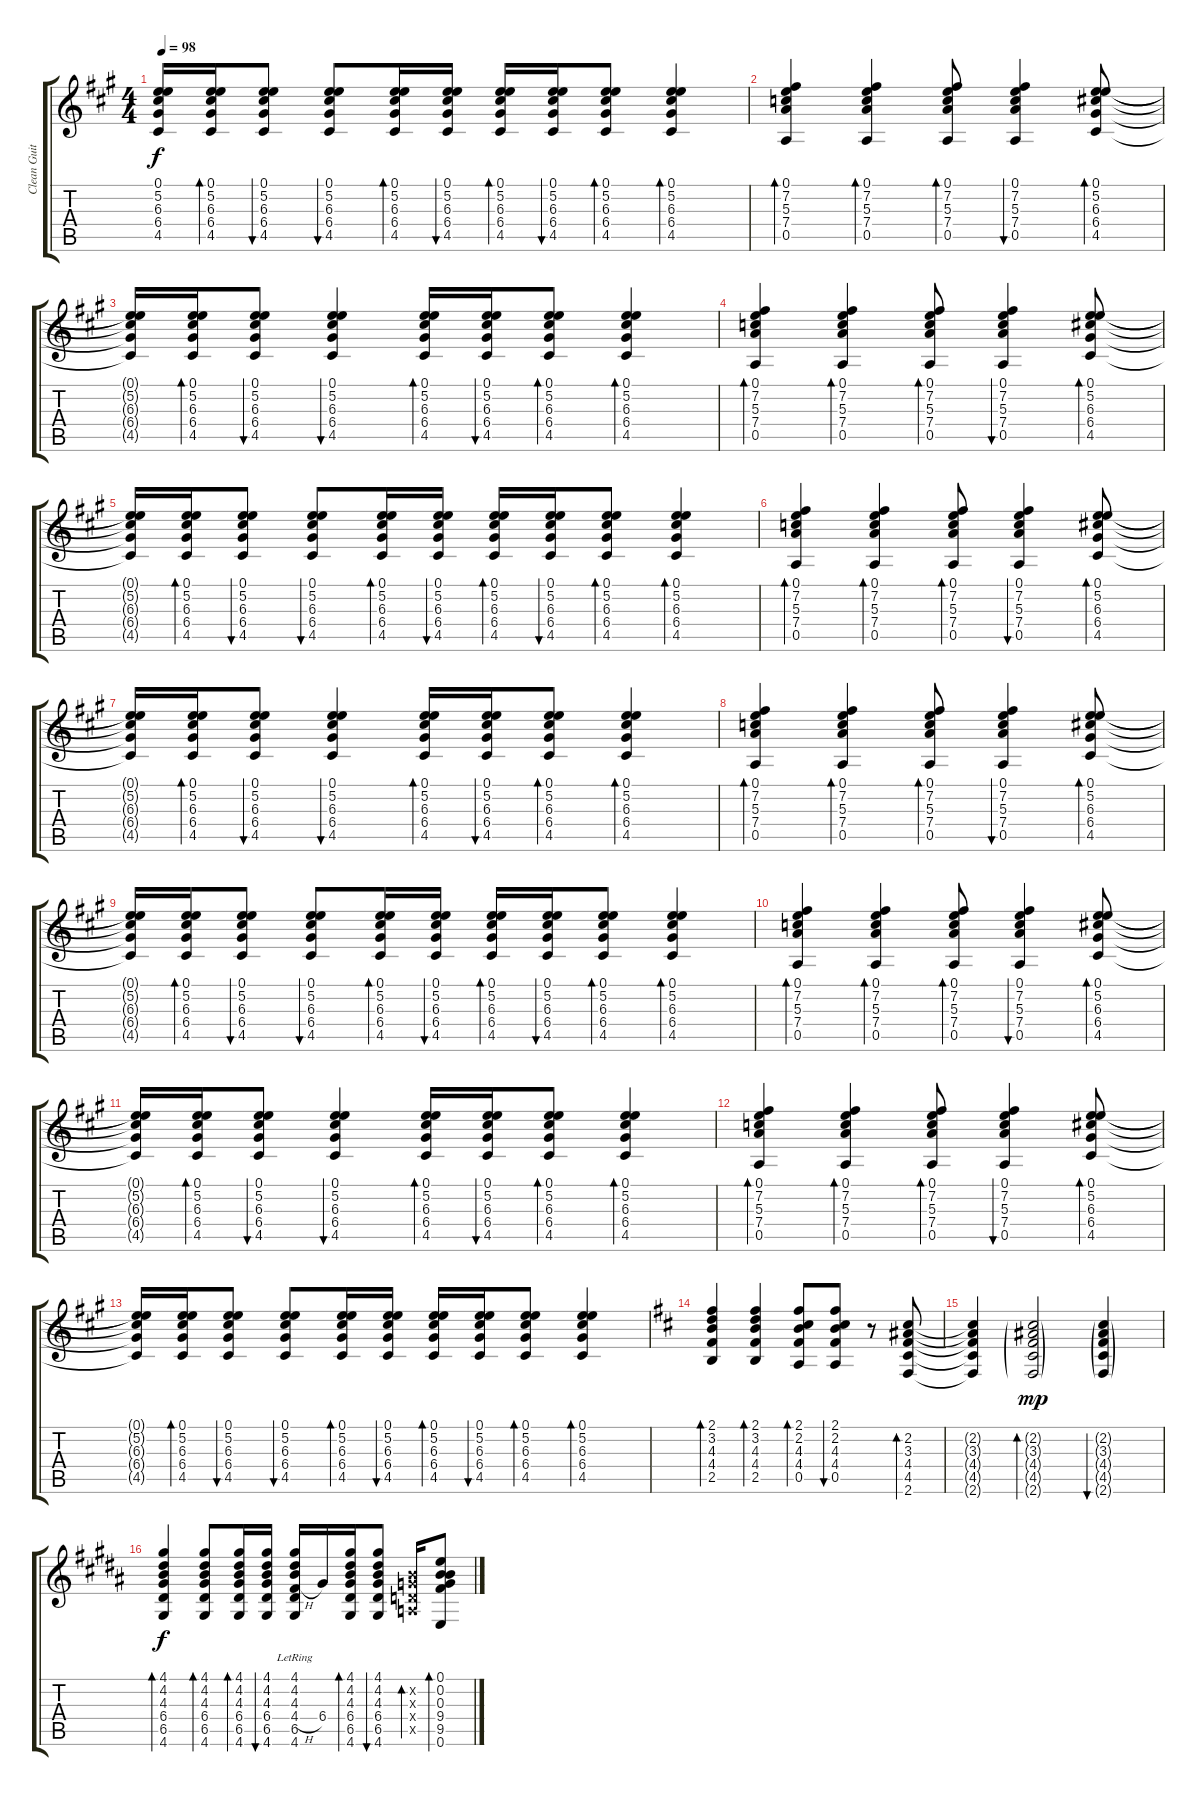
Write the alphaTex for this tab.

\track ("Clean Guitar" "Clean Guit") {instrument acousticguitarsteel}
\staff {score tabs}
\tuning (E4 B3 G3 D3 A2 E2) {hide}
\ts (4 4)
\tempo 98
\clef g2
\ks f#minor
(0.1{t} 5.2{t} 6.3{t} 6.4{t} 4.5{t}).16{dy f} (0.1 5.2 6.3 6.4 4.5).16{bd 30} (0.1 5.2 6.3 6.4 4.5).8{bu 30} (0.1 5.2 6.3 6.4 4.5).8{bu 60} (0.1 5.2 6.3 6.4 4.5).16{bd 30} (0.1 5.2 6.3 6.4 4.5).16{bu 30} (0.1 5.2 6.3 6.4 4.5).16{bd 30} (0.1 5.2 6.3 6.4 4.5).16{bu 30} (0.1 5.2 6.3 6.4 4.5).8{bd 60} (0.1 5.2 6.3 6.4 4.5).4{bd 60} |
(0.1 7.2 5.3 7.4 0.5).4{bd 120} (0.1 7.2 5.3 7.4 0.5).4{bd 60} (0.1 7.2 5.3 7.4 0.5).8{bd 60} (0.1 7.2 5.3 7.4 0.5).4{bu 60} (0.1 5.2 6.3 6.4 4.5).8{bd 60} |
(0.1{t} 5.2{t} 6.3{t} 6.4{t} 4.5{t}).16 (0.1 5.2 6.3 6.4 4.5).16{bd 30} (0.1 5.2 6.3 6.4 4.5).8{bu 30} (0.1 5.2 6.3 6.4 4.5).4{bu 60} (0.1 5.2 6.3 6.4 4.5).16{bd 30} (0.1 5.2 6.3 6.4 4.5).16{bu 30} (0.1 5.2 6.3 6.4 4.5).8{bd 60} (0.1 5.2 6.3 6.4 4.5).4{bd 60} |
(0.1 7.2 5.3 7.4 0.5).4{bd 120} (0.1 7.2 5.3 7.4 0.5).4{bd 60} (0.1 7.2 5.3 7.4 0.5).8{bd 60} (0.1 7.2 5.3 7.4 0.5).4{bu 60} (0.1 5.2 6.3 6.4 4.5).8{bd 60} |
(0.1{t} 5.2{t} 6.3{t} 6.4{t} 4.5{t}).16 (0.1 5.2 6.3 6.4 4.5).16{bd 30} (0.1 5.2 6.3 6.4 4.5).8{bu 30} (0.1 5.2 6.3 6.4 4.5).8{bu 60} (0.1 5.2 6.3 6.4 4.5).16{bd 30} (0.1 5.2 6.3 6.4 4.5).16{bu 30} (0.1 5.2 6.3 6.4 4.5).16{bd 30} (0.1 5.2 6.3 6.4 4.5).16{bu 30} (0.1 5.2 6.3 6.4 4.5).8{bd 60} (0.1 5.2 6.3 6.4 4.5).4{bd 60} |
(0.1 7.2 5.3 7.4 0.5).4{bd 120} (0.1 7.2 5.3 7.4 0.5).4{bd 60} (0.1 7.2 5.3 7.4 0.5).8{bd 60} (0.1 7.2 5.3 7.4 0.5).4{bu 60} (0.1 5.2 6.3 6.4 4.5).8{bd 60} |
(0.1{t} 5.2{t} 6.3{t} 6.4{t} 4.5{t}).16 (0.1 5.2 6.3 6.4 4.5).16{bd 30} (0.1 5.2 6.3 6.4 4.5).8{bu 30} (0.1 5.2 6.3 6.4 4.5).4{bu 60} (0.1 5.2 6.3 6.4 4.5).16{bd 30} (0.1 5.2 6.3 6.4 4.5).16{bu 30} (0.1 5.2 6.3 6.4 4.5).8{bd 60} (0.1 5.2 6.3 6.4 4.5).4{bd 60} |
(0.1 7.2 5.3 7.4 0.5).4{bd 120} (0.1 7.2 5.3 7.4 0.5).4{bd 60} (0.1 7.2 5.3 7.4 0.5).8{bd 60} (0.1 7.2 5.3 7.4 0.5).4{bu 60} (0.1 5.2 6.3 6.4 4.5).8{bd 60} |
(0.1{t} 5.2{t} 6.3{t} 6.4{t} 4.5{t}).16 (0.1 5.2 6.3 6.4 4.5).16{bd 30} (0.1 5.2 6.3 6.4 4.5).8{bu 30} (0.1 5.2 6.3 6.4 4.5).8{bu 60} (0.1 5.2 6.3 6.4 4.5).16{bd 30} (0.1 5.2 6.3 6.4 4.5).16{bu 30} (0.1 5.2 6.3 6.4 4.5).16{bd 30} (0.1 5.2 6.3 6.4 4.5).16{bu 30} (0.1 5.2 6.3 6.4 4.5).8{bd 60} (0.1 5.2 6.3 6.4 4.5).4{bd 60} |
(0.1 7.2 5.3 7.4 0.5).4{bd 120} (0.1 7.2 5.3 7.4 0.5).4{bd 60} (0.1 7.2 5.3 7.4 0.5).8{bd 60} (0.1 7.2 5.3 7.4 0.5).4{bu 60} (0.1 5.2 6.3 6.4 4.5).8{bd 60} |
(0.1{t} 5.2{t} 6.3{t} 6.4{t} 4.5{t}).16 (0.1 5.2 6.3 6.4 4.5).16{bd 30} (0.1 5.2 6.3 6.4 4.5).8{bu 30} (0.1 5.2 6.3 6.4 4.5).4{bu 60} (0.1 5.2 6.3 6.4 4.5).16{bd 30} (0.1 5.2 6.3 6.4 4.5).16{bu 30} (0.1 5.2 6.3 6.4 4.5).8{bd 60} (0.1 5.2 6.3 6.4 4.5).4{bd 60} |
(0.1 7.2 5.3 7.4 0.5).4{bd 120} (0.1 7.2 5.3 7.4 0.5).4{bd 60} (0.1 7.2 5.3 7.4 0.5).8{bd 60} (0.1 7.2 5.3 7.4 0.5).4{bu 60} (0.1 5.2 6.3 6.4 4.5).8{bd 60} |
(0.1{t} 5.2{t} 6.3{t} 6.4{t} 4.5{t}).16 (0.1 5.2 6.3 6.4 4.5).16{bd 30} (0.1 5.2 6.3 6.4 4.5).8{bu 30} (0.1 5.2 6.3 6.4 4.5).8{bu 60} (0.1 5.2 6.3 6.4 4.5).16{bd 30} (0.1 5.2 6.3 6.4 4.5).16{bu 30} (0.1 5.2 6.3 6.4 4.5).16{bd 30} (0.1 5.2 6.3 6.4 4.5).16{bu 30} (0.1 5.2 6.3 6.4 4.5).8{bd 60} (0.1 5.2 6.3 6.4 4.5).4{bd 60} |
\ks bminor
(2.1 3.2 4.3 4.4 2.5).4{bd 120} (2.1 3.2 4.3 4.4 2.5).4{bd 60} (2.1 2.2 4.3 4.4 0.5).8{bd 60} (2.1 2.2 4.3 4.4 0.5).8{bu 60} r.8 (2.2 3.3 4.4 4.5 2.6).8{bd 120} |
(2.2{t} 3.3{t} 4.4{t} 4.5{t} 2.6{t}).4 (2.2{g} 3.3{g} 4.4{g} 4.5{g} 2.6{g}).2{bd 120 dy mp} (2.2{g} 3.3{g} 4.4{g} 4.5{g} 2.6{g}).4{bu 120} |
\ks g#minor
(4.1 4.2 4.3 6.4 6.5 4.6).4{bd 120 dy f} (4.1 4.2 4.3 6.4 6.5 4.6).8{bd 60} (4.1 4.2 4.3 6.4 6.5 4.6).16{bd 30} (4.1 4.2 4.3 6.4 6.5 4.6).16{bu 30} (4.1{lr} 4.2{lr} 4.3{lr} 4.4{h} 6.5{lr} 4.6{lr}).16 6.4.16 (4.1 4.2 4.3 6.4 6.5 4.6).16{bd 60} (4.1 4.2 4.3 6.4 6.5 4.6).8{bu 60} (0.2{x} 0.3{x} 0.4{x} 0.5{x}).16{bd 60} (0.1 0.2 0.3 9.4 9.5 0.6).8{bd 120}
